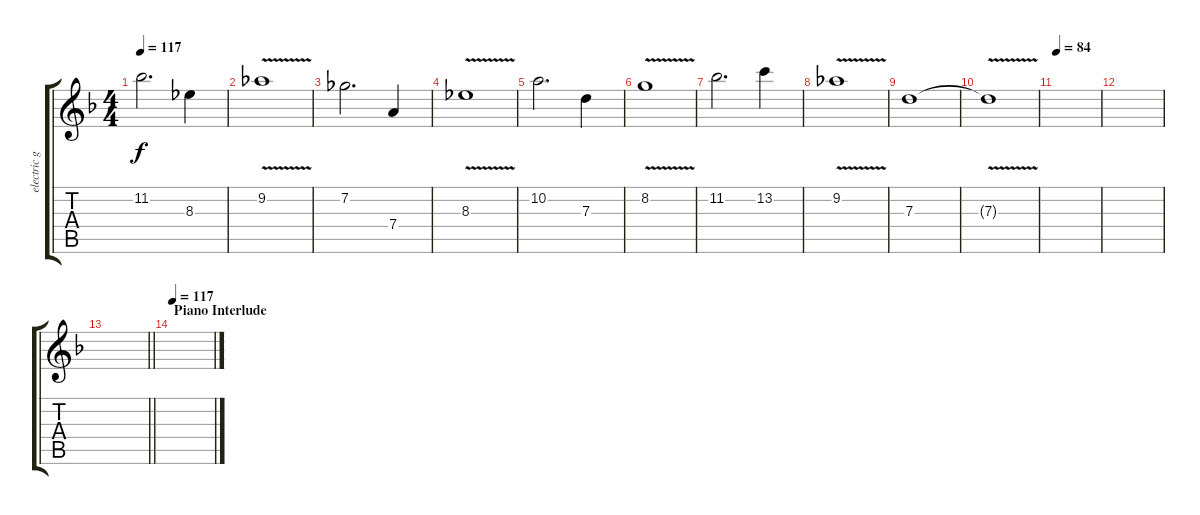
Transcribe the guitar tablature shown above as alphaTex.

\track ("electric guitar" "electric g") {instrument distortionguitar}
\staff {score tabs}
\tuning (E4 B3 G3 D3 A2 E2) {hide}
\ts (4 4)
\tempo 117
\clef g2
\ks f
11.2.2{d dy f} 8.3.4 |
9.2{v}.1 |
7.2.2{d} 7.4.4 |
8.3{v}.1 |
10.2.2{d} 7.3.4 |
8.2{v}.1 |
11.2.2{d} 13.2.4 |
9.2{v}.1 |
7.3.1 |
7.3{v t}.1 |
\tempo 84
|
|
\barLineRight lightlight
|
\section ("" "Piano Interlude")
\tempo 117
